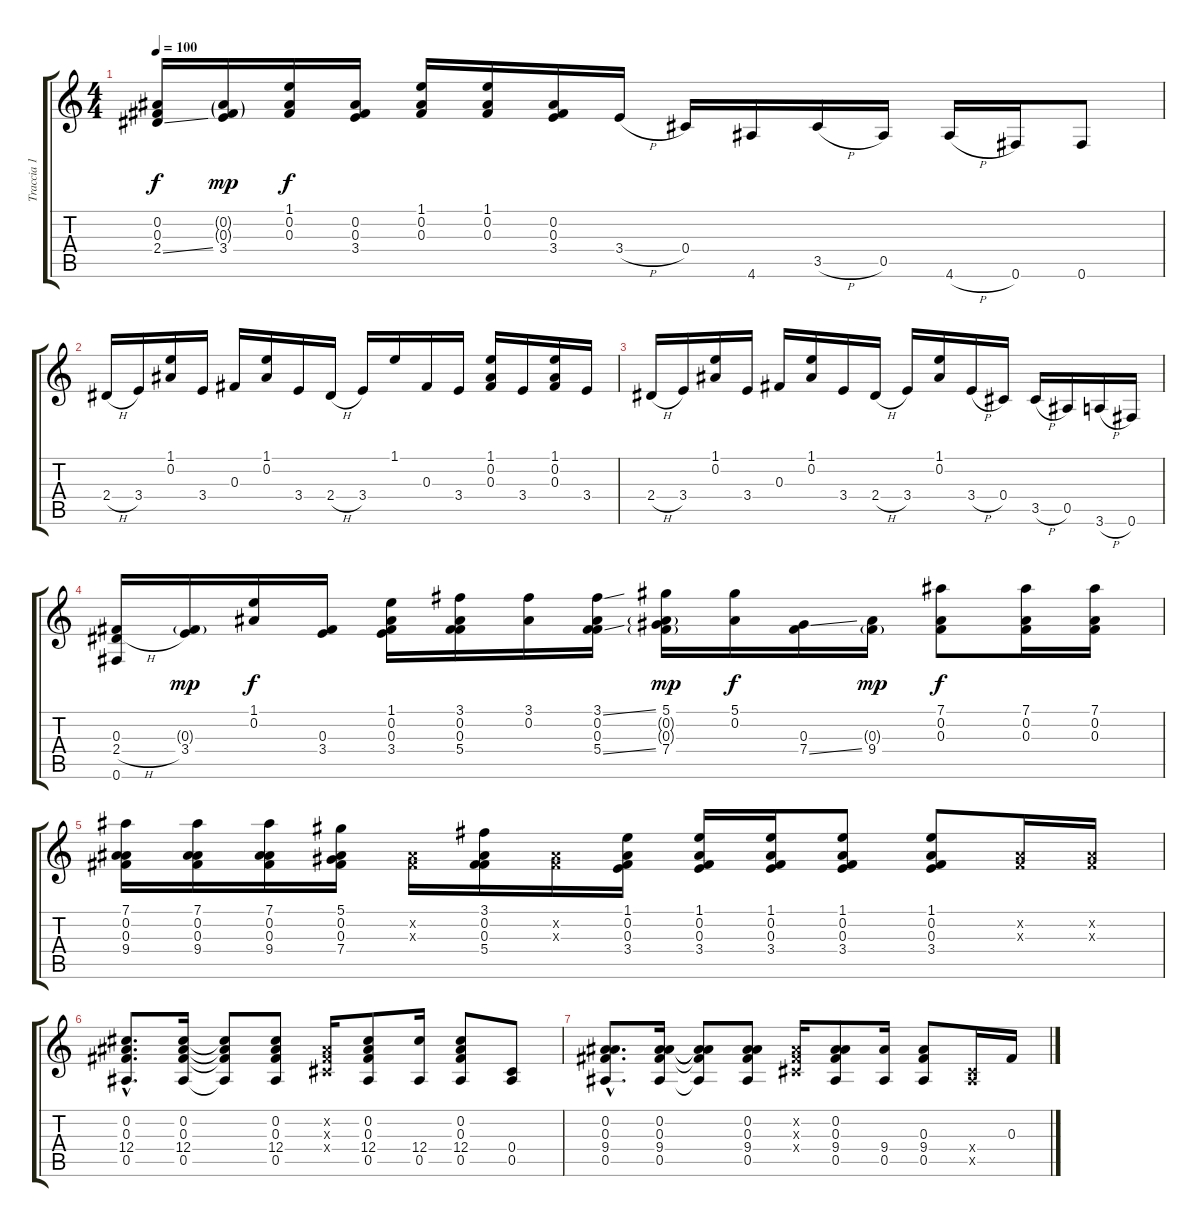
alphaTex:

\track ("Traccia 1" "Traccia 1") {instrument acousticguitarsteel}
\staff {score tabs}
\tuning (Eb4 Bb3 Gb3 Db3 Bb2 Gb2) {hide}
\ts (4 4)
\tempo 100
\clef g2
\ks c
(0.2 0.3 2.4{ss}).16{dy f} (0.2{g} 0.3{g} 3.4).16{dy mp} (1.1 0.2 0.3).16{dy f} (0.2 0.3 3.4).16 (1.1 0.2 0.3).16 (1.1 0.2 0.3).16 (0.2 0.3 3.4).16 3.4{h}.16 0.4.16 4.6.16 3.5{h}.16 0.5.16 4.6{h}.16 0.6.16 0.6.8 |
2.4{h}.16 3.4.16 (1.1 0.2).16 3.4.16 0.3.16 (1.1 0.2).16 3.4.16 2.4{h}.16 3.4.16 1.1.16 0.3.16 3.4.16 (1.1 0.2 0.3).16 3.4.16 (1.1 0.2 0.3).16 3.4.16 |
2.4{h}.16 3.4.16 (1.1 0.2).16 3.4.16 0.3.16 (1.1 0.2).16 3.4.16 2.4{h}.16 3.4.16 (1.1 0.2).16 3.4{h}.16 0.4.16 3.5{h}.16 0.5.16 3.6{h}.16 0.6.16 |
(0.3 2.4{h} 0.6).16 (0.3{g} 3.4).16{dy mp} (1.1 0.2).16{dy f} (0.3 3.4).16 (1.1 0.2 0.3 3.4).16 (3.1 0.2 0.3 5.4).16 (3.1 0.2).16 (3.1{ss} 0.2 0.3 5.4{ss}).16 (5.1 0.2{g} 0.3{g} 7.4).16{dy mp} (5.1 0.2).16{dy f} (0.3 7.4{ss}).16 (0.3{g} 9.4).16{dy mp} (7.1 0.2 0.3).8{dy f} (7.1 0.2 0.3).16 (7.1 0.2 0.3).16 |
(7.1 0.2 0.3 9.4).16 (7.1 0.2 0.3 9.4).16 (7.1 0.2 0.3 9.4).16 (5.1 0.2 0.3 7.4).16 (0.2{x} 0.3{x}).16 (3.1 0.2 0.3 5.4).16 (0.2{x} 0.3{x}).16 (1.1 0.2 0.3 3.4).16 (1.1 0.2 0.3 3.4).16 (1.1 0.2 0.3 3.4).16 (1.1 0.2 0.3 3.4).8 (1.1 0.2 0.3 3.4).8 (0.2{x} 0.3{x}).16 (0.2{x} 0.3{x}).16 |
(0.2{hac} 0.3{hac} 12.4{hac} 0.5{hac}).8{d} (0.2 0.3 12.4 0.5).16 (0.2{t} 0.3{t} 12.4{t} 0.5{t}).8 (0.2 0.3 12.4 0.5).8 (0.2{x} 0.3{x} 0.4{x}).16 (0.2 0.3 12.4 0.5).8 (12.4 0.5).16 (0.2 0.3 12.4 0.5).8 (0.4 0.5).8 |
(0.2{hac} 0.3{hac} 9.4{hac} 0.5{hac}).8{d} (0.2 0.3 9.4 0.5).16 (0.2{t} 0.3{t} 9.4{t} 0.5{t}).8 (0.2 0.3 9.4 0.5).8 (0.2{x} 0.3{x} 0.4{x}).16 (0.2 0.3 9.4 0.5).8 (9.4 0.5).16 (0.3 9.4 0.5).8 (0.4{x} 0.5{x}).16 0.3.16
